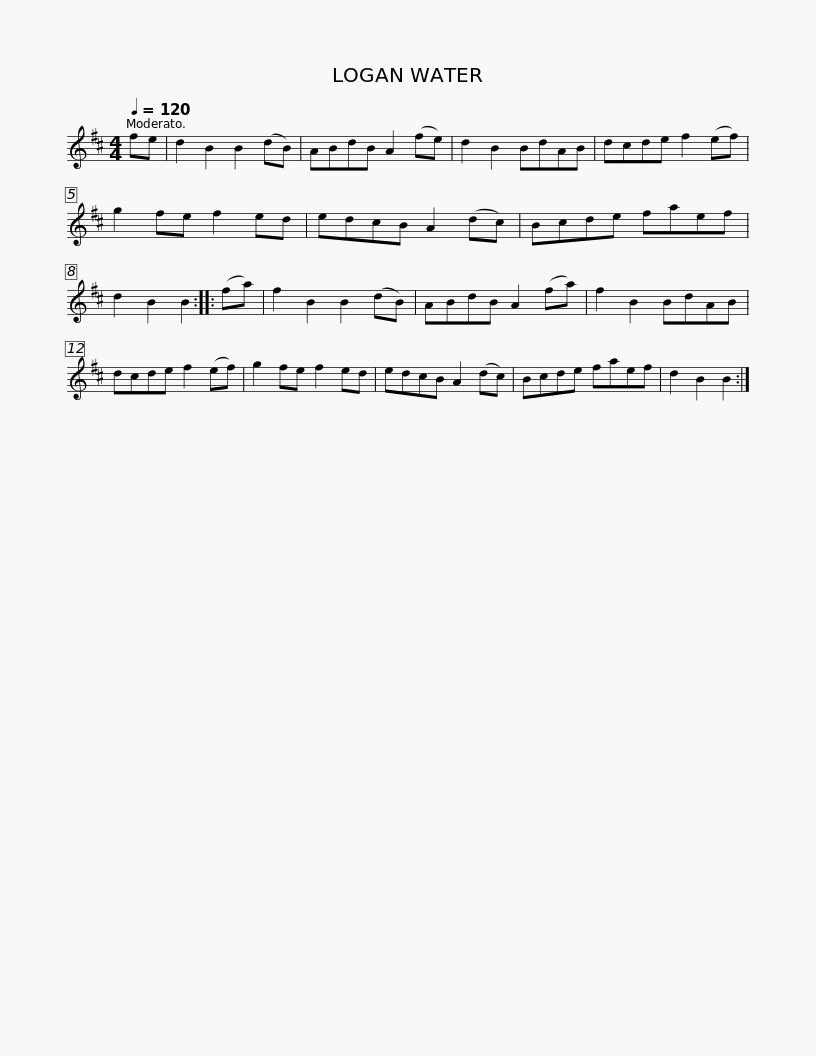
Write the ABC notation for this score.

X:1
L:1/8
Q:1/4=120
M:4/4
I:linebreak $
K:Bmin
V:1 treble
V:1
 fe | d2 B2 B2 (dB) | ABdB A2 (fe) | d2 B2 BdAB | dcde f2 (ef) | %5
 g2 fe f2 ed | edcB A2 (dc) |$ Bcde faef | d2 B2 B2 :: (fa) | %10
 f2 B2 B2 (dB) | ABdB A2 (fa) | f2 B2 BdAB | dcde f2 (ef) |$ g2 fe f2 ed | %15
 edcB A2 (dc) | Bcde faef | d2 B2 B2 :| %18
